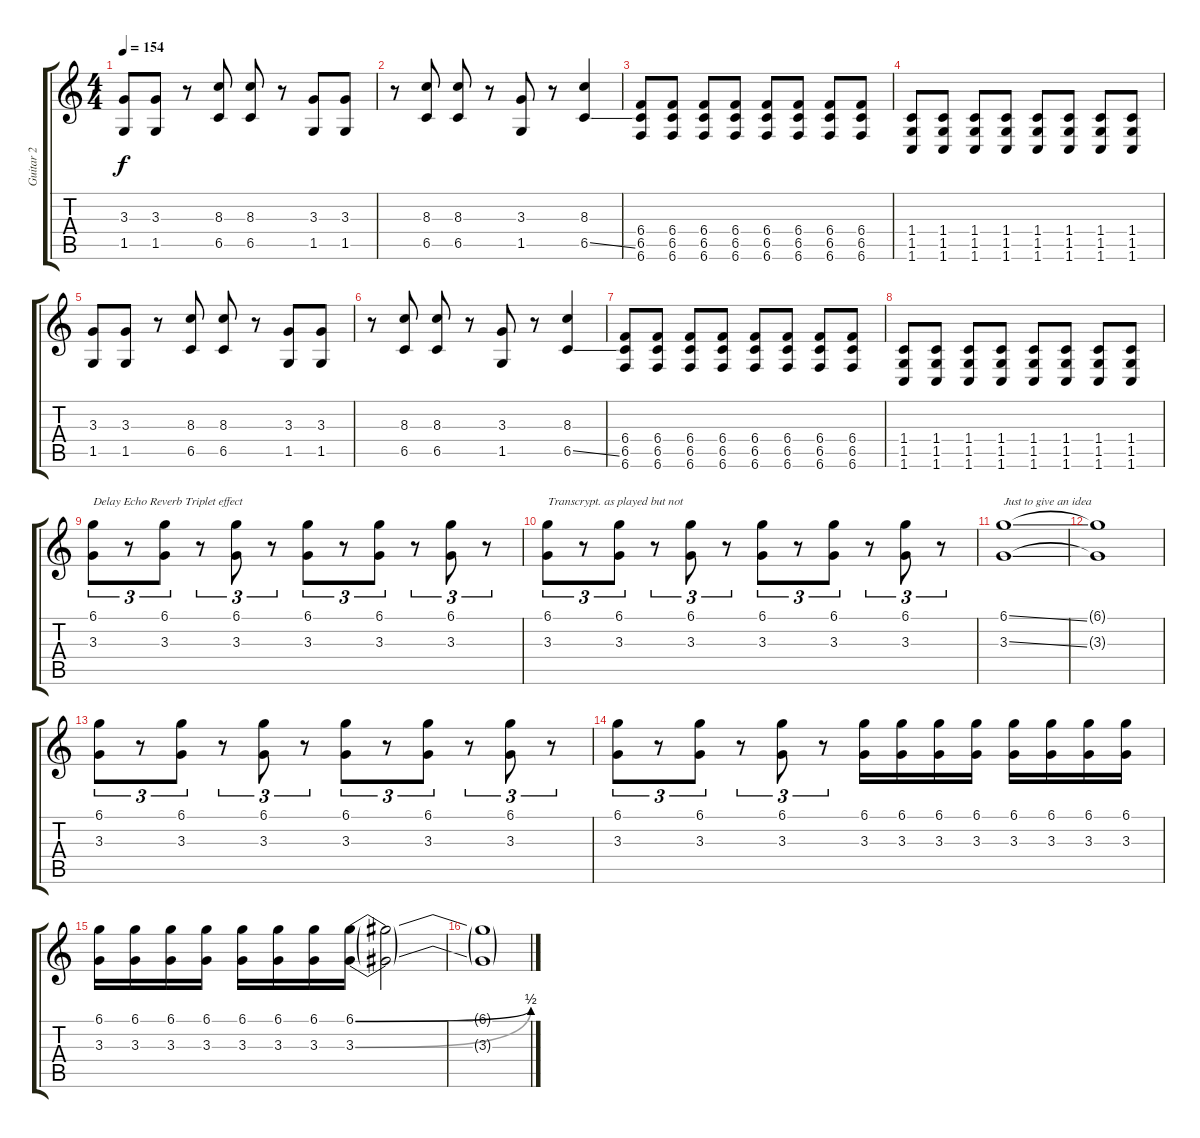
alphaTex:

\track ("Guitar 2" "Guitar 2") {instrument distortionguitar}
\staff {score tabs}
\tuning (Db4 Ab3 E3 B2 Gb2 B1) {hide}
\ts (4 4)
\tempo 154
\clef g2
\ks c
(3.3 1.5).8{dy f} (3.3 1.5).8 r.8 (8.3 6.5).8 (8.3 6.5).8 r.8 (3.3 1.5).8 (3.3 1.5).8 |
r.8 (8.3 6.5).8 (8.3 6.5).8 r.8 (3.3 1.5).8 r.8 (8.3 6.5{ss}).4 |
(6.4 6.5 6.6).8 (6.4 6.5 6.6).8 (6.4 6.5 6.6).8 (6.4 6.5 6.6).8 (6.4 6.5 6.6).8 (6.4 6.5 6.6).8 (6.4 6.5 6.6).8 (6.4 6.5 6.6).8 |
(1.4 1.5 1.6).8 (1.4 1.5 1.6).8 (1.4 1.5 1.6).8 (1.4 1.5 1.6).8 (1.4 1.5 1.6).8 (1.4 1.5 1.6).8 (1.4 1.5 1.6).8 (1.4 1.5 1.6).8 |
(3.3 1.5).8 (3.3 1.5).8 r.8 (8.3 6.5).8 (8.3 6.5).8 r.8 (3.3 1.5).8 (3.3 1.5).8 |
r.8 (8.3 6.5).8 (8.3 6.5).8 r.8 (3.3 1.5).8 r.8 (8.3 6.5{ss}).4 |
(6.4 6.5 6.6).8 (6.4 6.5 6.6).8 (6.4 6.5 6.6).8 (6.4 6.5 6.6).8 (6.4 6.5 6.6).8 (6.4 6.5 6.6).8 (6.4 6.5 6.6).8 (6.4 6.5 6.6).8 |
(1.4 1.5 1.6).8 (1.4 1.5 1.6).8 (1.4 1.5 1.6).8 (1.4 1.5 1.6).8 (1.4 1.5 1.6).8 (1.4 1.5 1.6).8 (1.4 1.5 1.6).8 (1.4 1.5 1.6).8 |
(6.1 3.3).8{tu (3 2) txt "Delay Echo Reverb Triplet effect"} r.8{tu (3 2)} (6.1 3.3).8{tu (3 2)} r.8{tu (3 2)} (6.1 3.3).8{tu (3 2)} r.8{tu (3 2)} (6.1 3.3).8{tu (3 2)} r.8{tu (3 2)} (6.1 3.3).8{tu (3 2)} r.8{tu (3 2)} (6.1 3.3).8{tu (3 2)} r.8{tu (3 2)} |
(6.1 3.3).8{tu (3 2) txt "Transcrypt. as played but not"} r.8{tu (3 2)} (6.1 3.3).8{tu (3 2)} r.8{tu (3 2)} (6.1 3.3).8{tu (3 2)} r.8{tu (3 2)} (6.1 3.3).8{tu (3 2)} r.8{tu (3 2)} (6.1 3.3).8{tu (3 2)} r.8{tu (3 2)} (6.1 3.3).8{tu (3 2)} r.8{tu (3 2)} |
(6.1{ss} 3.3{ss}).1{txt "Just to give an idea"} |
(6.1{t} 3.3{t}).1 |
(6.1 3.3).8{tu (3 2)} r.8{tu (3 2)} (6.1 3.3).8{tu (3 2)} r.8{tu (3 2)} (6.1 3.3).8{tu (3 2)} r.8{tu (3 2)} (6.1 3.3).8{tu (3 2)} r.8{tu (3 2)} (6.1 3.3).8{tu (3 2)} r.8{tu (3 2)} (6.1 3.3).8{tu (3 2)} r.8{tu (3 2)} |
(6.1 3.3).8{tu (3 2)} r.8{tu (3 2)} (6.1 3.3).8{tu (3 2)} r.8{tu (3 2)} (6.1 3.3).8{tu (3 2)} r.8{tu (3 2)} (6.1 3.3).16 (6.1 3.3).16 (6.1 3.3).16 (6.1 3.3).16 (6.1 3.3).16 (6.1 3.3).16 (6.1 3.3).16 (6.1 3.3).16 |
(6.1 3.3).16 (6.1 3.3).16 (6.1 3.3).16 (6.1 3.3).16 (6.1 3.3).16 (6.1 3.3).16 (6.1 3.3).16 (6.1{be (bend 0 0 60 2)} 3.3{be (bend 0 0 60 2)}).16 (6.1{t} 3.3{t}).2 |
(6.1{t} 3.3{t}).1
